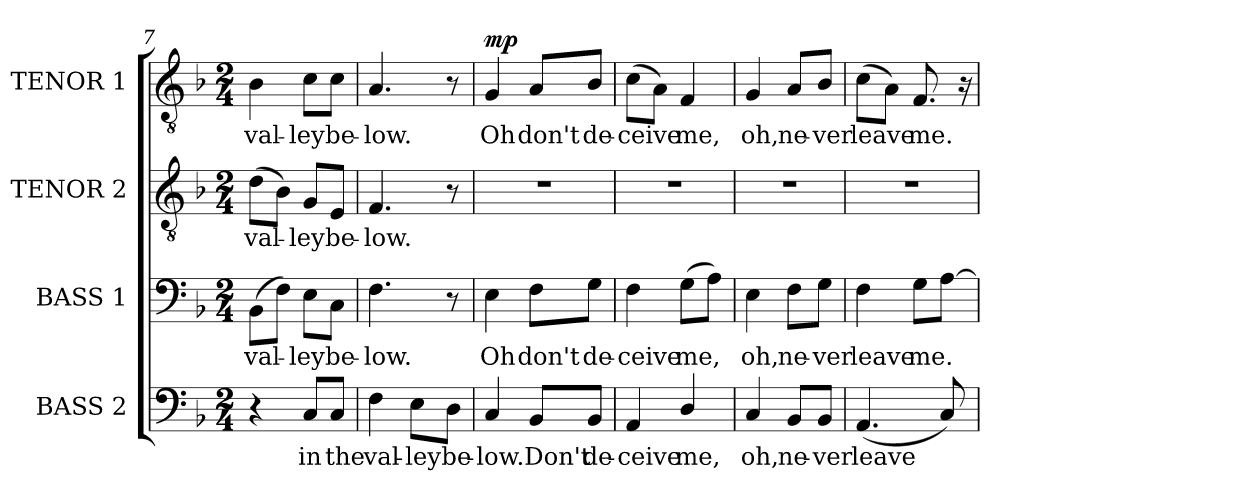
**kern	**text	**kern	**text	**kern	**text	**kern	**text	**dynam
*part4	*part4	*part3	*part3	*part2	*part2	*part1	*part1	*part1
*staff4	*staff4	*staff3	*staff3	*staff2	*staff2	*staff1	*staff1	*staff1
*I"BASS 2	*	*I"BASS 1	*	*I"TENOR 2	*	*I"TENOR 1	*	*
*I'B. 2	*	*I'B. 1	*	*I'T. 2	*	*I'T. 1	*	*
*clefF4	*	*clefF4	*	*clefGv2	*	*clefGv2	*	*
*	*	*	*	*ITrd7c12	*	*ITrd7c12	*	*
*k[b-]	*	*k[b-]	*	*k[b-]	*	*k[b-]	*	*
*F:	*	*F:	*	*F:	*	*F:	*	*
*M2/4	*	*M2/4	*	*M2/4	*	*M2/4	*	*
=7	=7	=7	=7	=7	=7	=7	=7	=7
!	!	!	!LO:LY:b:color=#000000	!	!	!	!	!
!	!	!	!	!	!LO:LY:b:color=#000000	!	!	!
!	!	!	!	!	!	!	!LO:LY:b:color=#000000	!
4r	.	(8BB-i\L	val-	(8Di\L	val-	4BB-i\	val-	.
.	.	8Fi\J)	.	8BB-i\J)	.	.	.	.
!	!LO:LY:b:color=#000000	!	!	!	!	!	!	!
!	!	!	!LO:LY:b:color=#000000	!	!	!	!	!
!	!	!	!	!	!LO:LY:b:color=#000000	!	!	!
!	!	!	!	!	!	!	!LO:LY:b:color=#000000	!
8Ci/L	in	8Ei\L	-ley	8GGi/L	-ley	8Ci\L	-ley	.
!	!LO:LY:b:color=#000000	!	!	!	!	!	!	!
!	!	!	!LO:LY:b:color=#000000	!	!	!	!	!
!	!	!	!	!	!LO:LY:b:color=#000000	!	!	!
!	!	!	!	!	!	!	!LO:LY:b:color=#000000	!
8Ci/J	the	8Ci\J	be-	8EEi/J	be-	8Ci\J	be-	.
!!LO:LB:g=z
=8	=8	=8	=8	=8	=8	=8	=8	=8
!	!LO:LY:b:color=#000000	!	!	!	!	!	!	!
!	!	!	!LO:LY:b:color=#000000	!	!	!	!	!
!	!	!	!	!	!LO:LY:b:color=#000000	!	!	!
!	!	!	!	!	!	!	!LO:LY:b:color=#000000	!
4Fi\	val-	4.Fi\	-low.	4.FFi/	-low.	4.AAi/	-low.	.
!	!LO:LY:b:color=#000000	!	!	!	!	!	!	!
8Ei\L	-ley	.	.	.	.	.	.	.
!	!LO:LY:b:color=#000000	!	!	!	!	!	!	!
8Di\J	be-	8r	.	8r	.	8r	.	.
=9	=9	=9	=9	=9	=9	=9	=9	=9
!	!LO:LY:b:color=#000000	!	!	!	!	!	!	!
!	!	!	!LO:LY:b:color=#000000	!LO:N:vis=1	!	!	!	!
!	!	!	!	!	!	!	!LO:LY:b:color=#000000	!
4Ci/	-low.	4Ei\	Oh	2r	.	4GGi/	Oh	mp
!	!LO:LY:b:color=#000000	!	!	!	!	!	!	!
!	!	!	!LO:LY:b:color=#000000	!	!	!	!	!
!	!	!	!	!	!	!	!LO:LY:b:color=#000000	!
8BB-i/L	Don't	8Fi\L	don't	.	.	8AAi/L	don't	.
!	!LO:LY:b:color=#000000	!	!	!	!	!	!	!
!	!	!	!LO:LY:b:color=#000000	!	!	!	!	!
!	!	!	!	!	!	!	!LO:LY:b:color=#000000	!
8BB-i/J	de-	8Gi\J	de-	.	.	8BB-i/J	de-	.
=10	=10	=10	=10	=10	=10	=10	=10	=10
!	!LO:LY:b:color=#000000	!	!	!	!	!	!	!
!	!	!	!LO:LY:b:color=#000000	!LO:N:vis=1	!	!	!	!
!	!	!	!	!	!	!	!LO:LY:b:color=#000000	!
4AAi/	-ceive	4Fi\	-ceive	2r	.	(8Ci\L	-ceive	.
.	.	.	.	.	.	8AAi\J)	.	.
!	!LO:LY:b:color=#000000	!	!	!	!	!	!	!
!	!	!	!LO:LY:b:color=#000000	!	!	!	!	!
!	!	!	!	!	!	!	!LO:LY:b:color=#000000	!
4Di/	me,	(8Gi\L	me,	.	.	4FFi/	me,	.
.	.	8Ai\J)	.	.	.	.	.	.
=11	=11	=11	=11	=11	=11	=11	=11	=11
!	!LO:LY:b:color=#000000	!	!	!	!	!	!	!
!	!	!	!LO:LY:b:color=#000000	!LO:N:vis=1	!	!	!	!
!	!	!	!	!	!	!	!LO:LY:b:color=#000000	!
4Ci/	oh,	4Ei\	oh,	2r	.	4GGi/	oh,	.
!	!LO:LY:b:color=#000000	!	!	!	!	!	!	!
!	!	!	!LO:LY:b:color=#000000	!	!	!	!	!
!	!	!	!	!	!	!	!LO:LY:b:color=#000000	!
8BB-i/L	ne-	8Fi\L	ne-	.	.	8AAi/L	ne-	.
!	!LO:LY:b:color=#000000	!	!	!	!	!	!	!
!	!	!	!LO:LY:b:color=#000000	!	!	!	!	!
!	!	!	!	!	!	!	!LO:LY:b:color=#000000	!
8BB-i/J	-ver	8Gi\J	-ver	.	.	8BB-i/J	-ver	.
=12	=12	=12	=12	=12	=12	=12	=12	=12
!	!LO:LY:b:color=#000000	!	!	!	!	!	!	!
!	!	!	!LO:LY:b:color=#000000	!LO:N:vis=1	!	!	!	!
!	!	!	!	!	!	!	!LO:LY:b:color=#000000	!
(4.AAi/	leave	4Fi\	leave	2r	.	(8Ci\L	leave	.
.	.	.	.	.	.	8AAi\J)	.	.
!	!	!	!LO:LY:b:color=#000000	!	!	!	!	!
!	!	!	!	!	!	!	!LO:LY:b:color=#000000	!
.	.	8Gi\L	me.	.	.	8.FFi/	me.	.
8Ci/)	.	[8Ai\J	.	.	.	.	.	.
.	.	.	.	.	.	16r	.	.
=	=	=	=	=	=	=	=	=
*-	*-	*-	*-	*-	*-	*-	*-	*-
